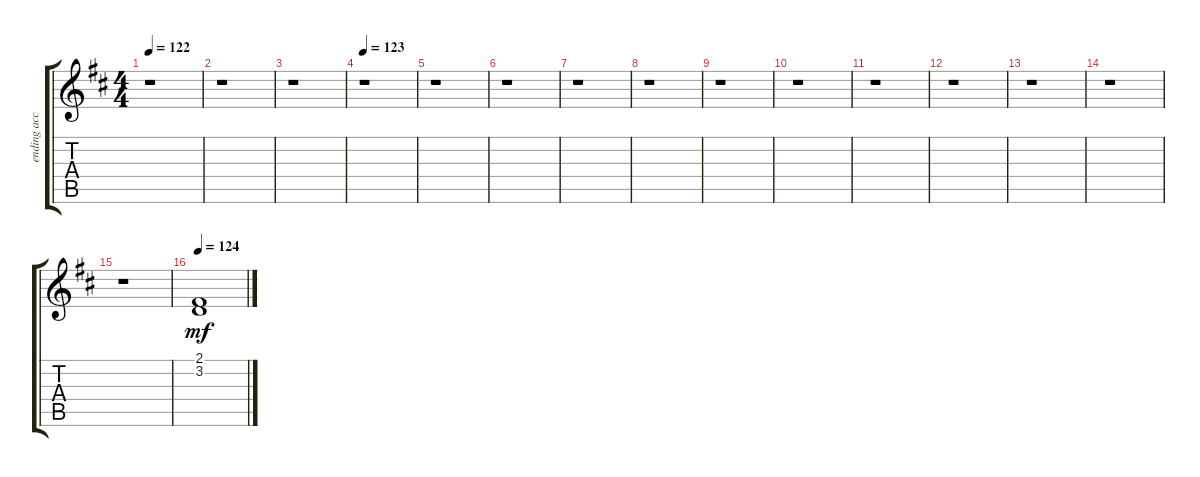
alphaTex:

\track ("ending accompaniment" "ending acc") {instrument stringensemble1}
\staff {score tabs}
\tuning (E4 B3 G3 D3 A2 E2) {hide}
\ts (4 4)
\tempo 122
\clef g2
\ks bminor
r.1{dy mf} |
r.1 |
r.1 |
\tempo 123
r.1 |
r.1 |
r.1 |
r.1 |
r.1 |
r.1 |
r.1 |
r.1 |
r.1 |
r.1 |
r.1 |
r.1 |
\tempo 124
(2.1 3.2).1
